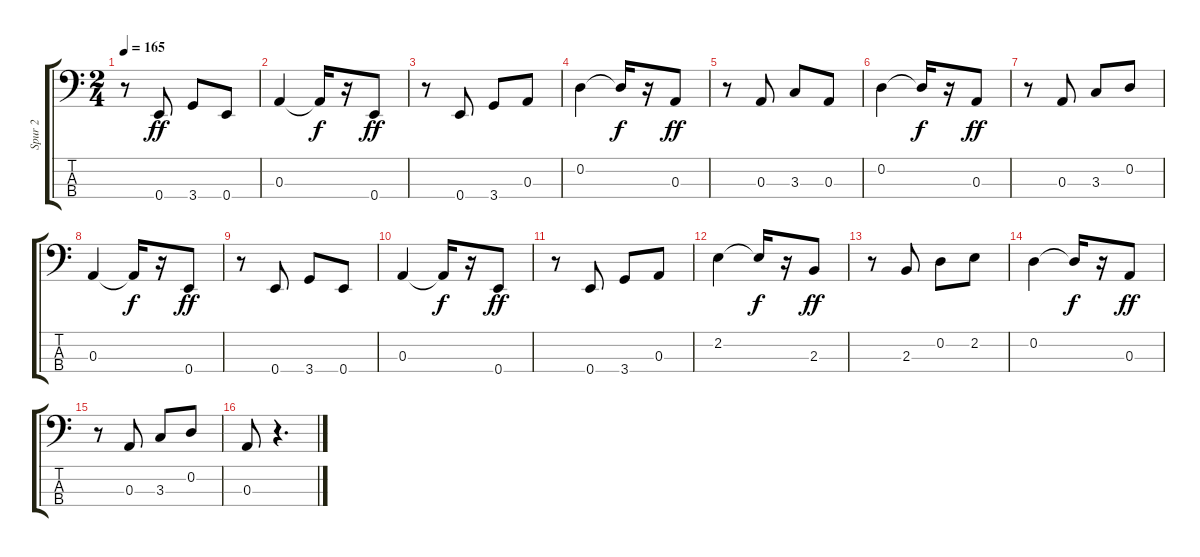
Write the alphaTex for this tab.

\track ("Spur 2" "Spur 2") {instrument electricguitarjazz}
\staff {score tabs}
\tuning (G2 D2 A1 E1) {hide}
\ts (2 4)
\tempo 165
\clef f4
\ks c
r.8{dy ff} 0.4.8 3.4.8 0.4.8 |
0.3.4 0.3{t}.16{dy f} r.16 0.4.8{dy ff} |
r.8 0.4.8 3.4.8 0.3.8 |
0.2.4 0.2{t}.16{dy f} r.16 0.3.8{dy ff} |
r.8 0.3.8 3.3.8 0.3.8 |
0.2.4 0.2{t}.16{dy f} r.16 0.3.8{dy ff} |
r.8 0.3.8 3.3.8 0.2.8 |
0.3.4 0.3{t}.16{dy f} r.16 0.4.8{dy ff} |
r.8 0.4.8 3.4.8 0.4.8 |
0.3.4 0.3{t}.16{dy f} r.16 0.4.8{dy ff} |
r.8 0.4.8 3.4.8 0.3.8 |
2.2.4 2.2{t}.16{dy f} r.16 2.3.8{dy ff} |
r.8 2.3.8 0.2.8 2.2.8 |
0.2.4 0.2{t}.16{dy f} r.16 0.3.8{dy ff} |
r.8 0.3.8 3.3.8 0.2.8 |
0.3.8 r.4{d}
